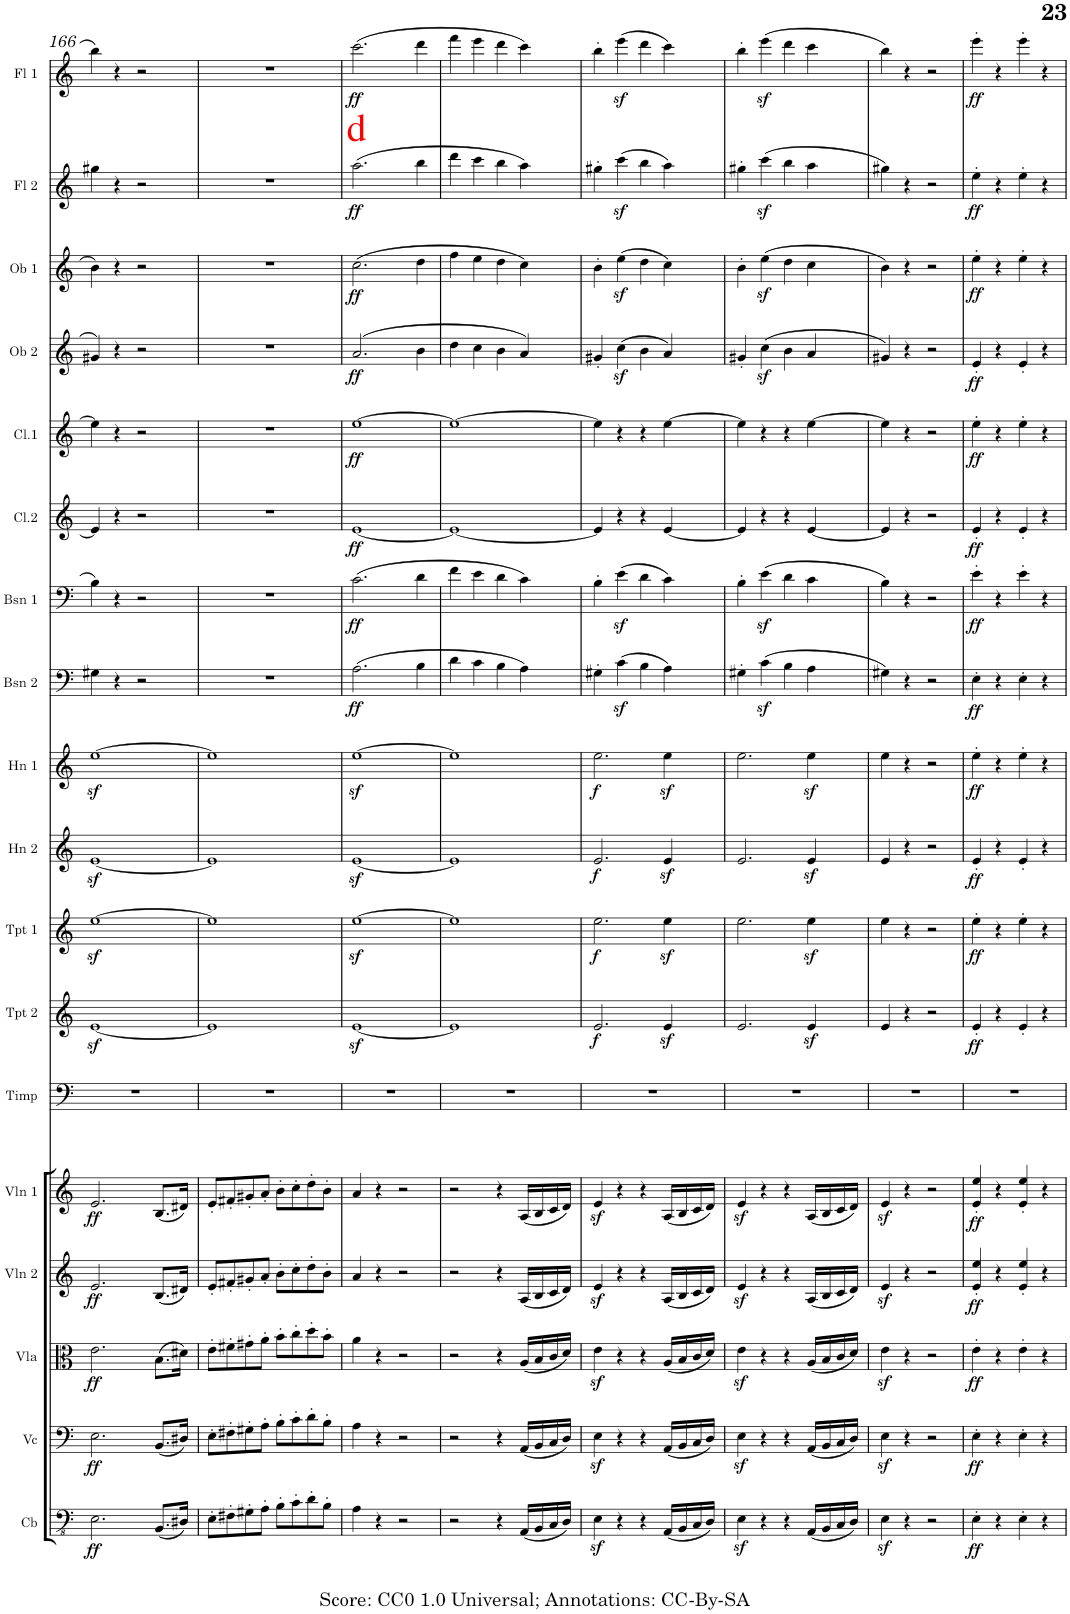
**kern	**dynam	**kern	**dynam	**kern	**dynam	**kern	**dynam	**kern	**dynam	**kern	**kern	**dynam	**kern	**dynam	**kern	**dynam	**kern	**dynam	**kern	**dynam	**kern	**dynam	**kern	**dynam	**kern	**dynam	**kern	**dynam	**kern	**dynam	**kern	**dynam	**kern	**text	**dynam
*part18	*part18	*part17	*part17	*part16	*part16	*part15	*part15	*part14	*part14	*part13	*part12	*part12	*part11	*part11	*part10	*part10	*part9	*part9	*part8	*part8	*part7	*part7	*part6	*part6	*part5	*part5	*part4	*part4	*part3	*part3	*part2	*part2	*part1	*part1	*part1
*staff18	*staff18	*staff17	*staff17	*staff16	*staff16	*staff15	*staff15	*staff14	*staff14	*staff13	*staff12	*staff12	*staff11	*staff11	*staff10	*staff10	*staff9	*staff9	*staff8	*staff8	*staff7	*staff7	*staff6	*staff6	*staff5	*staff5	*staff4	*staff4	*staff3	*staff3	*staff2	*staff2	*staff1	*staff1	*staff1
*I"Contrabass	*	*I"Violoncello	*	*I"Viola	*	*I"Violin 2	*	*I"Violin 1	*	*I"Timpani	*I"C Trumpet 2	*	*I"C Trumpet 1	*	*I"C Horn 2	*	*I"C Horn 1	*	*I"Bassoon 2	*	*I"Bassoon 1	*	*I"C Clarinet 2	*	*I"C Clarinet 1	*	*I"Oboe 2	*	*I"Oboe 1	*	*I"Flute 2	*	*I"Flute 1	*	*
*I'Cb	*	*I'Vc	*	*I'Vla	*	*I'Vln 2	*	*I'Vln 1	*	*I'Timp	*I'Tpt 2	*	*I'Tpt 1	*	*I'Hn 2	*	*I'Hn 1	*	*I'Bsn 2	*	*I'Bsn 1	*	*I'Cl.2	*	*I'Cl.1	*	*I'Ob 2	*	*I'Ob 1	*	*I'Fl 2	*	*I'Fl 1	*	*
!!LO:PB:g=z
*clefFv4	*	*clefF4	*	*clefC3	*	*clefG2	*	*clefG2	*	*clefF4	*clefG2	*	*clefG2	*	*clefG2	*	*clefG2	*	*clefF4	*	*clefF4	*	*clefG2	*	*clefG2	*	*clefG2	*	*clefG2	*	*clefG2	*	*clefG2	*	*
*	*	*	*	*	*	*	*	*	*	*	*	*	*	*	*Trd7c12	*	*Trd7c12	*	*	*	*	*	*Trd1c2	*	*Trd1c2	*	*	*	*	*	*	*	*	*	*
*k[]	*	*k[]	*	*k[]	*	*k[]	*	*k[]	*	*k[]	*k[]	*	*k[]	*	*k[]	*	*k[]	*	*k[]	*	*k[]	*	*k[]	*	*k[]	*	*k[]	*	*k[]	*	*k[]	*	*k[]	*	*
*M2/2	*	*M2/2	*	*M2/2	*	*M2/2	*	*M2/2	*	*M2/2	*M2/2	*	*M2/2	*	*M2/2	*	*M2/2	*	*M2/2	*	*M2/2	*	*M2/2	*	*M2/2	*	*M2/2	*	*M2/2	*	*M2/2	*	*M2/2	*	*
*met(c|)	*	*met(c|)	*	*met(c|)	*	*met(c|)	*	*met(c|)	*	*met(c|)	*met(c|)	*	*met(c|)	*	*met(c|)	*	*met(c|)	*	*met(c|)	*	*met(c|)	*	*met(c|)	*	*met(c|)	*	*met(c|)	*	*met(c|)	*	*met(c|)	*	*met(c|)	*	*
=166	=166	=166	=166	=166	=166	=166	=166	=166	=166	=166	=166	=166	=166	=166	=166	=166	=166	=166	=166	=166	=166	=166	=166	=166	=166	=166	=166	=166	=166	=166	=166	=166	=166	=166	=166
!	!LO:DY:b	!	!LO:DY:b	!	!LO:DY:b	!	!LO:DY:b	!	!LO:DY:b	!	!	!	!	!	!	!	!	!	!	!	!	!	!	!	!	!	!	!	!	!	!	!	!	!	!
2.EE\	ff	2.E\	ff	2.e\	ff	2.e/	ff	2.e/	ff	1r	[1ez<	.	[1eez<	.	[1ez<	.	[1eez<	.	4G#X\	.	4B\	.	4e/]	.	4ee\]	.	4g#X/	.	4b\	.	4gg#X\	.	4bb\	.	.
.	.	.	.	.	.	.	.	.	.	.	.	.	.	.	.	.	.	.	4r	.	4r	.	4r	.	4r	.	4r	.	4r	.	4r	.	4r	.	.
.	.	.	.	.	.	.	.	.	.	.	.	.	.	.	.	.	.	.	2r	.	2r	.	2r	.	2r	.	2r	.	2r	.	2r	.	2r	.	.
(8.BBB/L	.	(8.BB/L	.	(8.B\L	.	(8.B/L	.	(8.B/L	.	.	.	.	.	.	.	.	.	.	.	.	.	.	.	.	.	.	.	.	.	.	.	.	.	.	.
16DD#X/Jk)	.	16D#X/Jk)	.	16d#X\Jk)	.	16d#X/Jk)	.	16d#X/Jk)	.	.	.	.	.	.	.	.	.	.	.	.	.	.	.	.	.	.	.	.	.	.	.	.	.	.	.
=167	=167	=167	=167	=167	=167	=167	=167	=167	=167	=167	=167	=167	=167	=167	=167	=167	=167	=167	=167	=167	=167	=167	=167	=167	=167	=167	=167	=167	=167	=167	=167	=167	=167	=167	=167
8EE'\L	.	8E'\L	.	8e'\L	.	8e'/L	.	8e'/L	.	1r	1e]	.	1ee]	.	1e]	.	1ee]	.	1r	.	1r	.	1r	.	1r	.	1r	.	1r	.	1r	.	1r	.	.
8FF#X'\	.	8F#X'\	.	8f#X'\	.	8f#X'/	.	8f#X'/	.	.	.	.	.	.	.	.	.	.	.	.	.	.	.	.	.	.	.	.	.	.	.	.	.	.	.
8GG#X'\	.	8G#X'\	.	8g#X'\	.	8g#X'/	.	8g#X'/	.	.	.	.	.	.	.	.	.	.	.	.	.	.	.	.	.	.	.	.	.	.	.	.	.	.	.
8AA'\J	.	8A'\J	.	8a'\J	.	8a'/J	.	8a'/J	.	.	.	.	.	.	.	.	.	.	.	.	.	.	.	.	.	.	.	.	.	.	.	.	.	.	.
8BB'\L	.	8B'\L	.	8b'\L	.	8b'\L	.	8b'\L	.	.	.	.	.	.	.	.	.	.	.	.	.	.	.	.	.	.	.	.	.	.	.	.	.	.	.
8C'\	.	8c'\	.	8cc'\	.	8cc'\	.	8cc'\	.	.	.	.	.	.	.	.	.	.	.	.	.	.	.	.	.	.	.	.	.	.	.	.	.	.	.
8D'\	.	8d'\	.	8dd'\	.	8dd'\	.	8dd'\	.	.	.	.	.	.	.	.	.	.	.	.	.	.	.	.	.	.	.	.	.	.	.	.	.	.	.
8BB'\J	.	8B'\J	.	8b'\J	.	8b'\J	.	8b'\J	.	.	.	.	.	.	.	.	.	.	.	.	.	.	.	.	.	.	.	.	.	.	.	.	.	.	.
=168	=168	=168	=168	=168	=168	=168	=168	=168	=168	=168	=168	=168	=168	=168	=168	=168	=168	=168	=168	=168	=168	=168	=168	=168	=168	=168	=168	=168	=168	=168	=168	=168	=168	=168	=168
!	!	!	!	!	!	!	!	!	!	!	!	!	!	!	!	!	!	!	!	!LO:DY:b	!	!LO:DY:b	!	!LO:DY:b	!	!LO:DY:b	!	!LO:DY:b	!	!LO:DY:b	!	!LO:DY:b	!	!LO:LY:b:color=#FF0000	!LO:DY:b
4AA\	.	4A\	.	4a\	.	4a/	.	4a/	.	1r	[1ez<	.	[1eez<	.	[1ez<	.	[1eez<	.	(2.A\	ff	(2.c\	ff	[1e	ff	[1ee	ff	(2.a/	ff	(2.cc\	ff	(2.aa\	ff	(2.ccc\	d	ff
4r	.	4r	.	4r	.	4r	.	4r	.	.	.	.	.	.	.	.	.	.	.	.	.	.	.	.	.	.	.	.	.	.	.	.	.	.	.
2r	.	2r	.	2r	.	2r	.	2r	.	.	.	.	.	.	.	.	.	.	.	.	.	.	.	.	.	.	.	.	.	.	.	.	.	.	.
.	.	.	.	.	.	.	.	.	.	.	.	.	.	.	.	.	.	.	4B\	.	4d\	.	.	.	.	.	4b\	.	4dd\	.	4bb\	.	4ddd\	.	.
=169	=169	=169	=169	=169	=169	=169	=169	=169	=169	=169	=169	=169	=169	=169	=169	=169	=169	=169	=169	=169	=169	=169	=169	=169	=169	=169	=169	=169	=169	=169	=169	=169	=169	=169	=169
2r	.	2r	.	2r	.	2r	.	2r	.	1r	1e]	.	1ee]	.	1e]	.	1ee]	.	4d\	.	4f\	.	1e_	.	1ee_	.	4dd\	.	4ff\	.	4ddd\	.	4fff\	.	.
.	.	.	.	.	.	.	.	.	.	.	.	.	.	.	.	.	.	.	4c\	.	4e\	.	.	.	.	.	4cc\	.	4ee\	.	4ccc\	.	4eee\	.	.
4r	.	4r	.	4r	.	4r	.	4r	.	.	.	.	.	.	.	.	.	.	4B\	.	4d\	.	.	.	.	.	4b\	.	4dd\	.	4bb\	.	4ddd\	.	.
(16AAA/LL	.	(16AA/LL	.	(16A/LL	.	(16A/LL	.	(16A/LL	.	.	.	.	.	.	.	.	.	.	4A\)	.	4c\)	.	.	.	.	.	4a/)	.	4cc\)	.	4aa\)	.	4ccc\)	.	.
16BBB/	.	16BB/	.	16B/	.	16B/	.	16B/	.	.	.	.	.	.	.	.	.	.	.	.	.	.	.	.	.	.	.	.	.	.	.	.	.	.	.
16CC/	.	16C/	.	16c/	.	16c/	.	16c/	.	.	.	.	.	.	.	.	.	.	.	.	.	.	.	.	.	.	.	.	.	.	.	.	.	.	.
16DD/JJ)	.	16D/JJ)	.	16d/JJ)	.	16d/JJ)	.	16d/JJ)	.	.	.	.	.	.	.	.	.	.	.	.	.	.	.	.	.	.	.	.	.	.	.	.	.	.	.
=170	=170	=170	=170	=170	=170	=170	=170	=170	=170	=170	=170	=170	=170	=170	=170	=170	=170	=170	=170	=170	=170	=170	=170	=170	=170	=170	=170	=170	=170	=170	=170	=170	=170	=170	=170
!	!	!	!	!	!	!	!	!	!	!	!	!LO:DY:b	!	!LO:DY:b	!	!LO:DY:b	!	!LO:DY:b	!	!	!	!	!	!	!	!	!	!	!	!	!	!	!	!	!
4EEz<\	.	4Ez<\	.	4ez<\	.	4ez</	.	4ez</	.	1r	2.e/	f	2.ee\	f	2.e/	f	2.ee\	f	4G#X'\	.	4B'\	.	4e/]	.	4ee\]	.	4g#X'/	.	4b'\	.	4gg#X'\	.	4bb'\	.	.
4r	.	4r	.	4r	.	4r	.	4r	.	.	.	.	.	.	.	.	.	.	(4cz<\	.	(4ez<\	.	4r	.	4r	.	(4ccz<\	.	(4eez<\	.	(4cccz<\	.	(4eeez<\	.	.
4r	.	4r	.	4r	.	4r	.	4r	.	.	.	.	.	.	.	.	.	.	4B\	.	4d\	.	4r	.	4r	.	4b\	.	4dd\	.	4bb\	.	4ddd\	.	.
(16AAA/LL	.	(16AA/LL	.	(16A/LL	.	(16A/LL	.	(16A/LL	.	.	4ez</	.	4eez<\	.	4ez</	.	4eez<\	.	4A\)	.	4c\)	.	[4e/	.	[4ee\	.	4a/)	.	4cc\)	.	4aa\)	.	4ccc\)	.	.
16BBB/	.	16BB/	.	16B/	.	16B/	.	16B/	.	.	.	.	.	.	.	.	.	.	.	.	.	.	.	.	.	.	.	.	.	.	.	.	.	.	.
16CC/	.	16C/	.	16c/	.	16c/	.	16c/	.	.	.	.	.	.	.	.	.	.	.	.	.	.	.	.	.	.	.	.	.	.	.	.	.	.	.
16DD/JJ)	.	16D/JJ)	.	16d/JJ)	.	16d/JJ)	.	16d/JJ)	.	.	.	.	.	.	.	.	.	.	.	.	.	.	.	.	.	.	.	.	.	.	.	.	.	.	.
=171	=171	=171	=171	=171	=171	=171	=171	=171	=171	=171	=171	=171	=171	=171	=171	=171	=171	=171	=171	=171	=171	=171	=171	=171	=171	=171	=171	=171	=171	=171	=171	=171	=171	=171	=171
4EEz<\	.	4Ez<\	.	4ez<\	.	4ez</	.	4ez</	.	1r	2.e/	.	2.ee\	.	2.e/	.	2.ee\	.	4G#X'\	.	4B'\	.	4e/]	.	4ee\]	.	4g#X'/	.	4b'\	.	4gg#X'\	.	4bb'\	.	.
4r	.	4r	.	4r	.	4r	.	4r	.	.	.	.	.	.	.	.	.	.	(4cz<\	.	(4ez<\	.	4r	.	4r	.	(4ccz<\	.	(4eez<\	.	(4cccz<\	.	(4eeez<\	.	.
4r	.	4r	.	4r	.	4r	.	4r	.	.	.	.	.	.	.	.	.	.	4B\	.	4d\	.	4r	.	4r	.	4b\	.	4dd\	.	4bb\	.	4ddd\	.	.
(16AAA/LL	.	(16AA/LL	.	(16A/LL	.	(16A/LL	.	(16A/LL	.	.	4ez</	.	4eez<\	.	4ez</	.	4eez<\	.	4A\	.	4c\	.	[4e/	.	[4ee\	.	4a/	.	4cc\	.	4aa\	.	4ccc\	.	.
16BBB/	.	16BB/	.	16B/	.	16B/	.	16B/	.	.	.	.	.	.	.	.	.	.	.	.	.	.	.	.	.	.	.	.	.	.	.	.	.	.	.
16CC/	.	16C/	.	16c/	.	16c/	.	16c/	.	.	.	.	.	.	.	.	.	.	.	.	.	.	.	.	.	.	.	.	.	.	.	.	.	.	.
16DD/JJ)	.	16D/JJ)	.	16d/JJ)	.	16d/JJ)	.	16d/JJ)	.	.	.	.	.	.	.	.	.	.	.	.	.	.	.	.	.	.	.	.	.	.	.	.	.	.	.
=172	=172	=172	=172	=172	=172	=172	=172	=172	=172	=172	=172	=172	=172	=172	=172	=172	=172	=172	=172	=172	=172	=172	=172	=172	=172	=172	=172	=172	=172	=172	=172	=172	=172	=172	=172
4EEz<\	.	4Ez<\	.	4ez<\	.	4ez</	.	4ez</	.	1r	4e/	.	4ee\	.	4e/	.	4ee\	.	4G#X\)	.	4B\)	.	4e/]	.	4ee\]	.	4g#X/)	.	4b\)	.	4gg#X\)	.	4bb\)	.	.
4r	.	4r	.	4r	.	4r	.	4r	.	.	4r	.	4r	.	4r	.	4r	.	4r	.	4r	.	4r	.	4r	.	4r	.	4r	.	4r	.	4r	.	.
2r	.	2r	.	2r	.	2r	.	2r	.	.	2r	.	2r	.	2r	.	2r	.	2r	.	2r	.	2r	.	2r	.	2r	.	2r	.	2r	.	2r	.	.
=173	=173	=173	=173	=173	=173	=173	=173	=173	=173	=173	=173	=173	=173	=173	=173	=173	=173	=173	=173	=173	=173	=173	=173	=173	=173	=173	=173	=173	=173	=173	=173	=173	=173	=173	=173
!	!LO:DY:b	!	!LO:DY:b	!	!LO:DY:b	!	!LO:DY:b	!	!LO:DY:b	!	!	!LO:DY:b	!	!LO:DY:b	!	!LO:DY:b	!	!LO:DY:b	!	!LO:DY:b	!	!LO:DY:b	!	!LO:DY:b	!	!LO:DY:b	!	!LO:DY:b	!	!LO:DY:b	!	!LO:DY:b	!	!	!LO:DY:b
4EE'\	ff	4E'\	ff	4e'\	ff	4e/' 4ee/'	ff	4e/' 4ee/'	ff	1r	4e'/	ff	4ee'\	ff	4e'/	ff	4ee'\	ff	4E'\	ff	4e'\	ff	4e'/	ff	4ee'\	ff	4e'/	ff	4ee'\	ff	4ee'\	ff	4eee'\	.	ff
4r	.	4r	.	4r	.	4r	.	4r	.	.	4r	.	4r	.	4r	.	4r	.	4r	.	4r	.	4r	.	4r	.	4r	.	4r	.	4r	.	4r	.	.
4EE'\	.	4E'\	.	4e'\	.	4e/' 4ee/'	.	4e/' 4ee/'	.	.	4e'/	.	4ee'\	.	4e'/	.	4ee'\	.	4E'\	.	4e'\	.	4e'/	.	4ee'\	.	4e'/	.	4ee'\	.	4ee'\	.	4eee'\	.	.
4r	.	4r	.	4r	.	4r	.	4r	.	.	4r	.	4r	.	4r	.	4r	.	4r	.	4r	.	4r	.	4r	.	4r	.	4r	.	4r	.	4r	.	.
=	=	=	=	=	=	=	=	=	=	=	=	=	=	=	=	=	=	=	=	=	=	=	=	=	=	=	=	=	=	=	=	=	=	=	=
*-	*-	*-	*-	*-	*-	*-	*-	*-	*-	*-	*-	*-	*-	*-	*-	*-	*-	*-	*-	*-	*-	*-	*-	*-	*-	*-	*-	*-	*-	*-	*-	*-	*-	*-	*-
